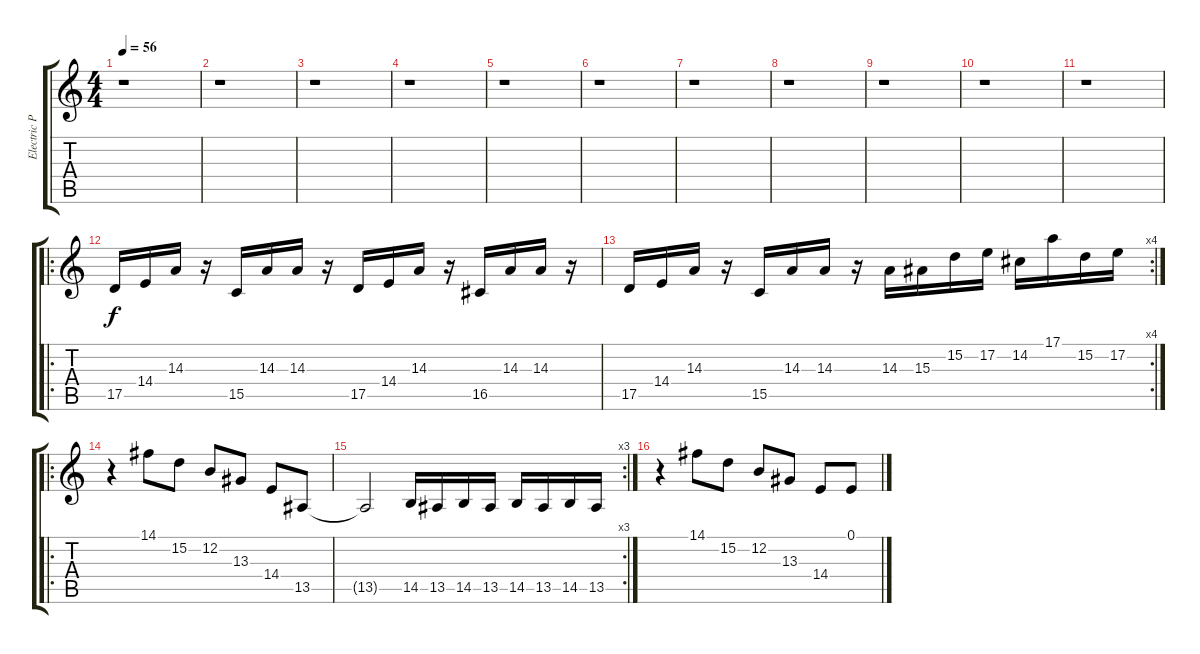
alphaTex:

\track ("Electric Piano" "Electric P") {instrument cello}
\staff {score tabs}
\tuning (E4 B3 G3 D3 A2 E2) {hide}
\ts (4 4)
\tempo 56
\clef g2
\ks c
r.1{dy f} |
r.1 |
r.1 |
r.1 |
r.1 |
r.1 |
r.1 |
r.1 |
r.1 |
r.1 |
r.1 |
\ro
17.5.16 14.4.16 14.3.16 r.16 15.5.16 14.3.16 14.3.16 r.16 17.5.16 14.4.16 14.3.16 r.16 16.5.16 14.3.16 14.3.16 r.16 |
\rc 4
17.5.16 14.4.16 14.3.16 r.16 15.5.16 14.3.16 14.3.16 r.16 14.3.16 15.3.16 15.2.16 17.2.16 14.2.16 17.1.16 15.2.16 17.2.16 |
\ro
r.4 14.1.8 15.2.8 12.2.8 13.3.8 14.4.8 13.5.8 |
\rc 3
13.5{t}.2 14.5.16 13.5.16 14.5.16 13.5.16 14.5.16 13.5.16 14.5.16 13.5.16 |
r.4 14.1.8 15.2.8 12.2.8 13.3.8 14.4.8 0.1.8
